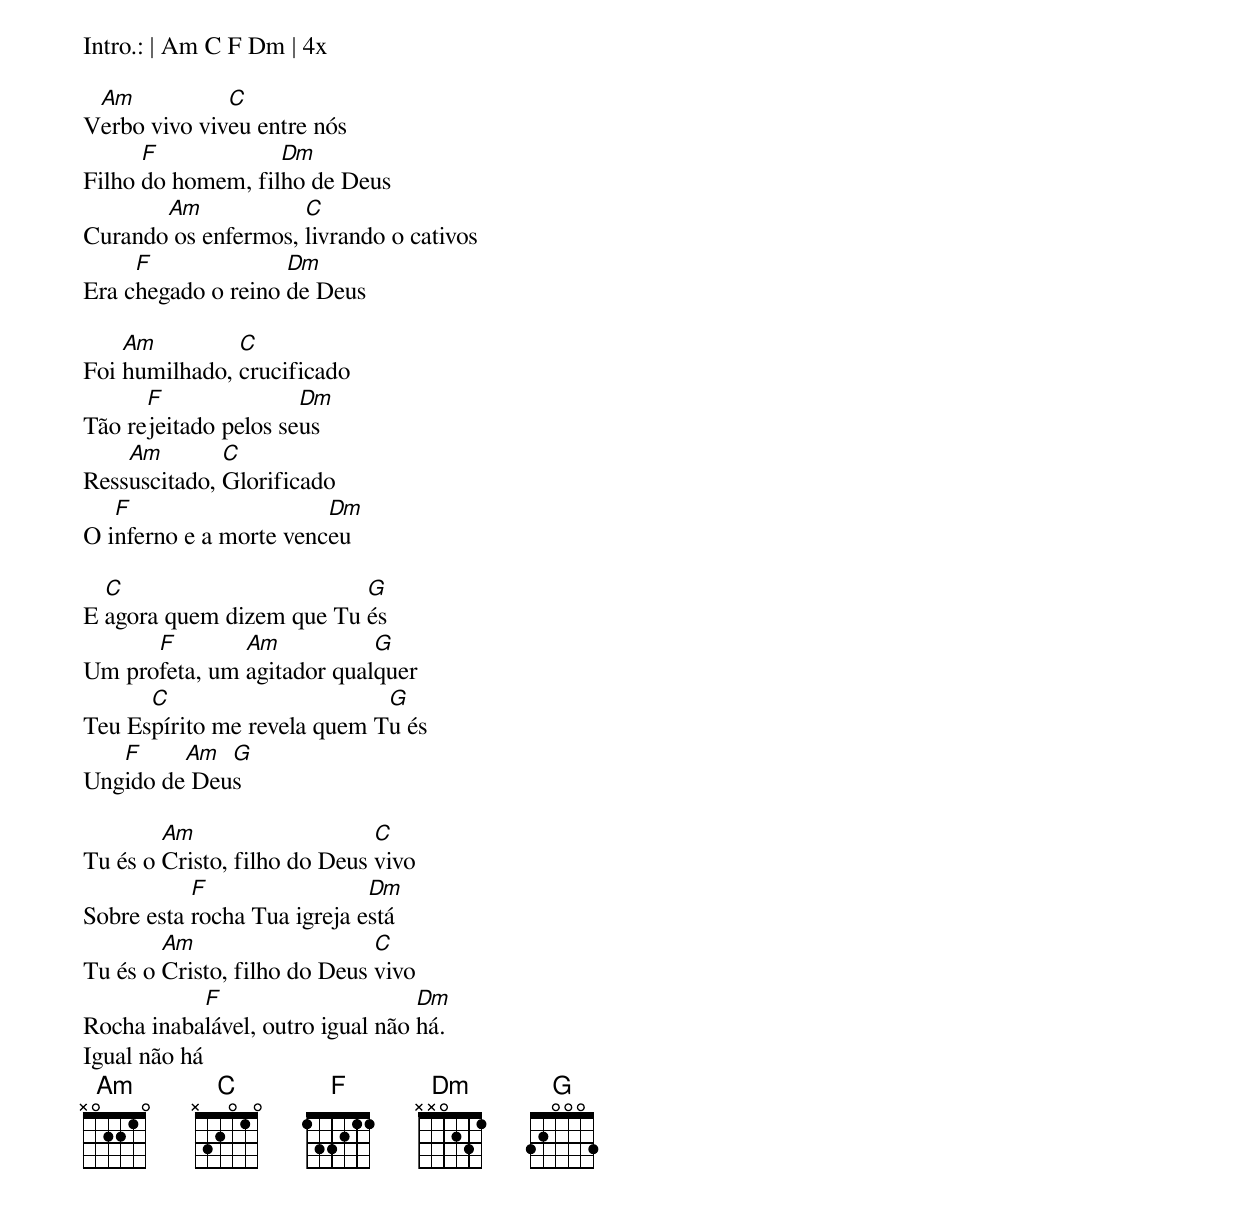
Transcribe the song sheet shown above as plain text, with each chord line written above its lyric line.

Intro.: | Am C F Dm | 4x

 Am           C
Verbo vivo viveu entre nós
      F            Dm
Filho do homem, filho de Deus
       Am            C
Curando os enfermos, livrando o cativos
     F              Dm
Era chegado o reino de Deus

    Am         C
Foi humilhado, crucificado
      F               Dm
Tão rejeitado pelos seus
    Am        C
Ressuscitado, Glorificado
   F                    Dm
O inferno e a morte venceu

  C                       G
E agora quem dizem que Tu és
      F        Am           G
Um profeta, um agitador qualquer
      C                      G
Teu Espírito me revela quem Tu és
   F     Am  G
Ungido de Deus

        Am                    C
Tu és o Cristo, filho do Deus vivo
           F                 Dm
Sobre esta rocha Tua igreja está
        Am                    C
Tu és o Cristo, filho do Deus vivo
           F                      Dm
Rocha inabalável, outro igual não há.
Igual não há
